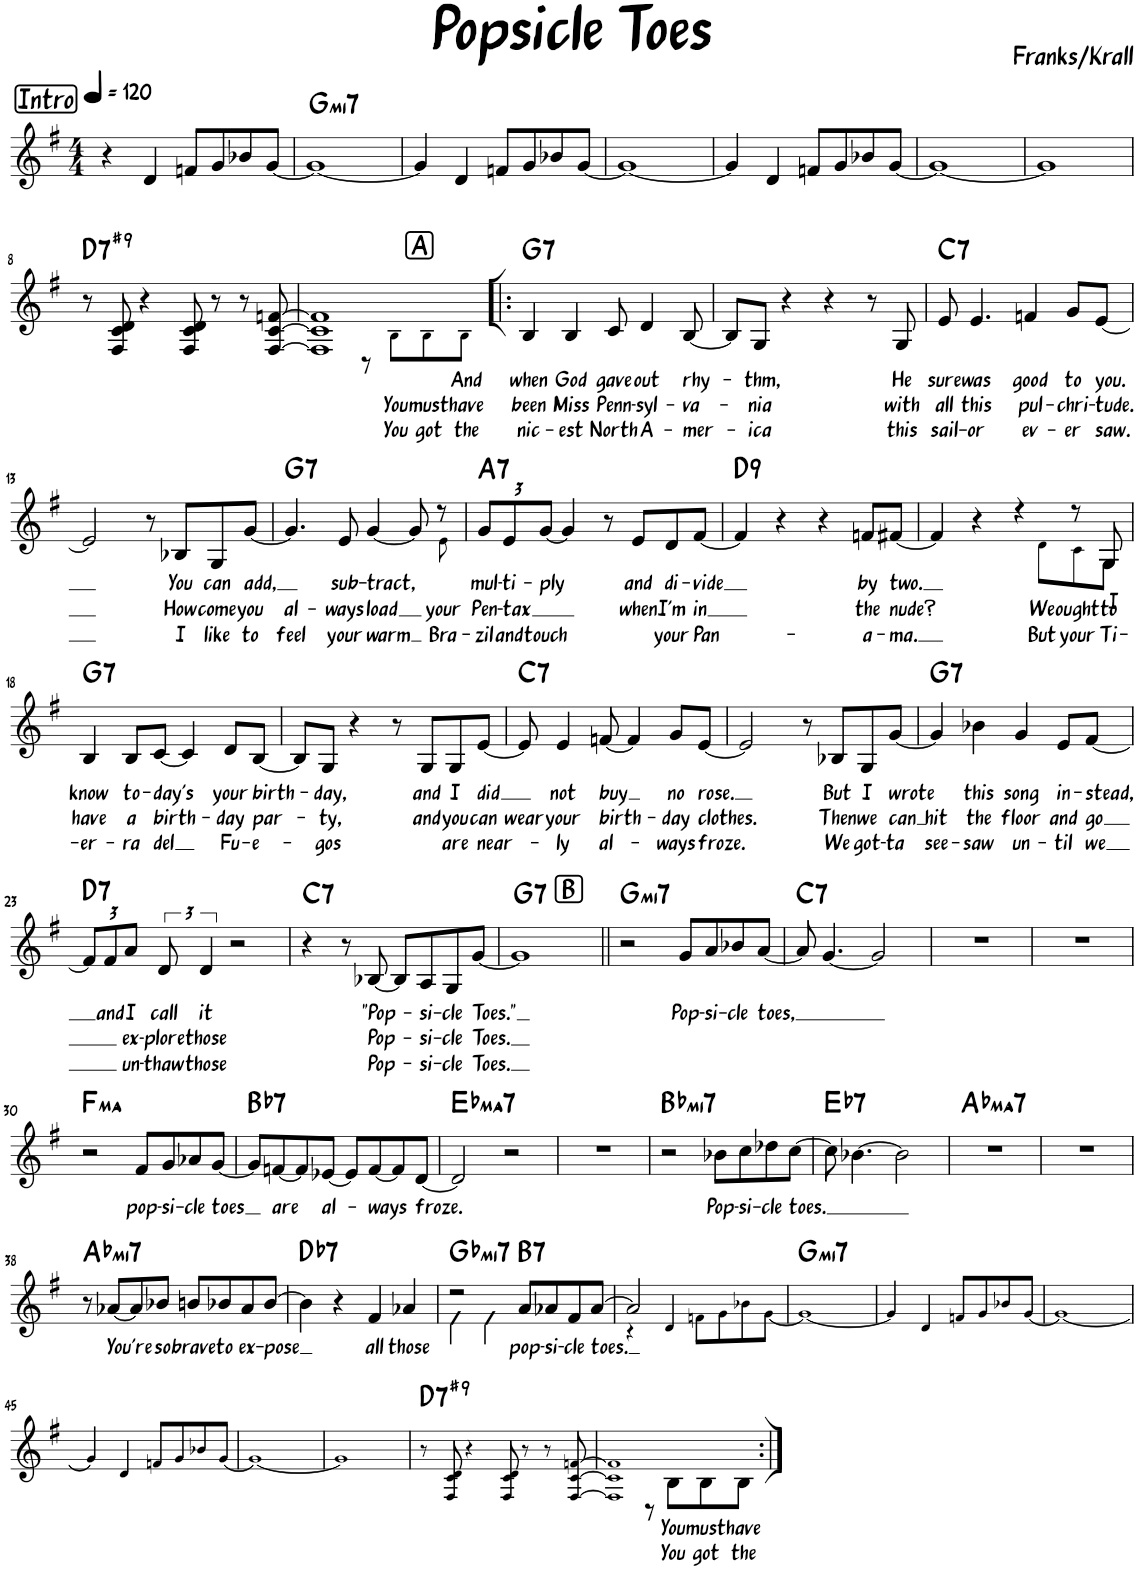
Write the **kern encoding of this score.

**kern	**text	**text	**text	**harte
*part1	*part1	*part1	*part1	*part1
*staff1	*staff1	*staff1	*staff1	*
*I"Piano	*	*	*	*
*I'Pno.	*	*	*	*
*clefG2	*	*	*	*
*k[f#]	*	*	*	*
*M4/4	*	*	*	*
*MM120	*	*	*	*
!!LO:REH:place=s1:a:rj:fs=14:t=Intro
=1	=1	=1	=1	=1
4r	.	.	.	.
4d/	.	.	.	.
8fn/L	.	.	.	.
8g/	.	.	.	.
8b-X/	.	.	.	.
[8g/J	.	.	.	.
=2	=2	=2	=2	=2
!	!	!	!	!LO:H:kt=mi7
1g_	.	.	.	G:min7
=3	=3	=3	=3	=3
4g/]	.	.	.	.
4d/	.	.	.	.
8fn/L	.	.	.	.
8g/	.	.	.	.
8b-X/	.	.	.	.
[8g/J	.	.	.	.
=4	=4	=4	=4	=4
1g_	.	.	.	.
=5	=5	=5	=5	=5
4g/]	.	.	.	.
4d/	.	.	.	.
8fn/L	.	.	.	.
8g/	.	.	.	.
8b-X/	.	.	.	.
[8g/J	.	.	.	.
=6	=6	=6	=6	=6
1g_	.	.	.	.
=7	=7	=7	=7	=7
1g]	.	.	.	.
!!LO:LB:g=z
=8	=8	=8	=8	=8
!	!	!	!	!LO:H:kt=7
8r	.	.	.	D:7(#9)
8F#/ 8c/ 8d/	.	.	.	.
4r	.	.	.	.
8F#/ 8c/ 8d/	.	.	.	.
8r	.	.	.	.
8r	.	.	.	.
[8F#/ [8c/ [8fn/	.	.	.	.
=9	=9	=9	=9	=9
*^	*	*	*	*
1F#] 1c] 1f]	2ryy	.	.	.	.
.	8r	.	.	.	.
!	!	!	!LO:LY:b	!LO:LY:b	!
.	8B!\L	.	You	You	.
!	!	!	!LO:LY:b	!LO:LY:b	!
.	8B!\	.	must	got	.
!	!	!LO:LY:b	!LO:LY:b	!LO:LY:b	!
.	8B!\J	And	have	the	.
!!LO:REH:place=s1:a:rj:fs=14:t=A	!!
=10!|:	=10!|:	=10!|:	=10!|:	=10!|:	=10!|:
!	!	!LO:LY:b	!LO:LY:b	!LO:LY:b	!LO:H:kt=7
*v	*v	*	*	*	*
4B/	when	been	nic-	G:7
!	!LO:LY:b	!LO:LY:b	!LO:LY:b	!
4B/	God	Miss	-est	.
!	!LO:LY:b	!LO:LY:b	!LO:LY:b	!
8c/	gave	Penn-	North	.
!	!LO:LY:b	!LO:LY:b	!LO:LY:b	!
4d/	out	-syl-	A-	.
!	!LO:LY:b	!LO:LY:b	!LO:LY:b	!
[8B/	rhy-	-va-	-mer-	.
=11	=11	=11	=11	=11
8B/L]	.	.	.	.
!	!LO:LY:b	!LO:LY:b	!LO:LY:b	!
8G/J	-thm,	-nia	-ica	.
4r	.	.	.	.
4r	.	.	.	.
8r	.	.	.	.
!	!LO:LY:b	!LO:LY:b	!LO:LY:b	!
8G/	He	with	this	.
=12	=12	=12	=12	=12
!	!LO:LY:b	!LO:LY:b	!LO:LY:b	!LO:H:kt=7
8e/	sure	all	sail-	C:7
!	!LO:LY:b	!LO:LY:b	!LO:LY:b	!
4.e/	was	this	-or	.
!	!LO:LY:b	!LO:LY:b	!LO:LY:b	!
4fn/	good	pul-	ev-	.
!	!LO:LY:b	!LO:LY:b	!LO:LY:b	!
8g/L	to	-chri-	-er	.
!	!LO:LY:b	!LO:LY:b	!LO:LY:b	!
[8e/J	you.	-tude.	saw.	.
!!LO:LB:g=z
=13	=13	=13	=13	=13
2e/]	.	.	.	.
8r	.	.	.	.
!	!LO:LY:b	!LO:LY:b	!LO:LY:b	!
8B-X/L	You	How	I	.
!	!LO:LY:b	!LO:LY:b	!LO:LY:b	!
8G/	can	come	like	.
!	!LO:LY:b	!LO:LY:b	!LO:LY:b	!
[8g/J	add,	you	to	.
=14	=14	=14	=14	=14
!	!	!LO:LY:b	!LO:LY:b	!LO:H:kt=7
*^	*	*	*	*
4.g/]	2..ryy	.	al-	feel	G:7
!	!	!LO:LY:b	!LO:LY:b	!LO:LY:b	!
8e/	.	sub-	-ways	your	.
!	!	!LO:LY:b	!LO:LY:b	!LO:LY:b	!
[4g/	.	-tract,	load	warm	.
8g/]	.	.	.	.	.
!	!	!	!LO:LY:b	!LO:LY:b	!
8r	8e!\	.	your	Bra-	.
*v	*v	*	*	*	*
=15	=15	=15	=15	=15
*Xbrackettup	*	*	*	*
*^	*	*	*	*
!	!	!LO:LY:b	!LO:LY:b	!LO:LY:b	!LO:H:kt=7
*v	*v	*	*	*	*
12g/L	mul-	Pen-	-zil	A:7
!	!LO:LY:b	!LO:LY:b	!LO:LY:b	!
12e/	-ti-	-tax	and	.
!	!LO:LY:b	!	!LO:LY:b	!
[12g/J	-ply	.	touch	.
4g/]	.	.	.	.
8r	.	.	.	.
!	!LO:LY:b	!LO:LY:b	!	!
8e/L	and	when	.	.
!	!LO:LY:b	!LO:LY:b	!LO:LY:b	!
8d/	di-	I'm	your	.
!	!LO:LY:b	!LO:LY:b	!LO:LY:b	!
[8f#/J	-vide	in	Pan-	.
=16	=16	=16	=16	=16
!	!	!	!	!LO:H:kt=9
4f#/]	.	.	.	D:9
4r	.	.	.	.
4r	.	.	.	.
!	!LO:LY:b	!LO:LY:b	!LO:LY:b	!
8fn/L	by	the	-a-	.
!	!LO:LY:b	!LO:LY:b	!LO:LY:b	!
[8f#X/J	two.	nude?	-ma.	.
=17	=17	=17	=17	=17
*^	*	*	*	*
4f#/]	8ryy	.	.	.	.
*v	*v	*	*	*	*
4r	.	.	.	.
4r	.	.	.	.
*^	*	*	*	*
!	!	!	!LO:LY:b	!LO:LY:b	!
.	8d!\L	.	We	But	.
!	!	!	!LO:LY:b	!LO:LY:b	!
8r	8c!\	.	ought	your	.
!	!	!LO:LY:b	!	!	!
!	!	!	!LO:LY:b	!LO:LY:b	!
8G/	8G\J	.	to	Ti-	.
!!LO:LB:g=z	!!
=18	=18	=18	=18	=18	=18
!	!	!LO:LY:b	!LO:LY:b	!LO:LY:b	!LO:H:kt=7
*v	*v	*	*	*	*
4B/	know	have	er-	G:7
!	!LO:LY:b	!LO:LY:b	!LO:LY:b	!
8B/L	to-	a	-ra	.
!	!LO:LY:b	!LO:LY:b	!LO:LY:b	!
[8c/J	-day's	birth-	del	.
4c/]	.	.	.	.
!	!LO:LY:b	!LO:LY:b	!LO:LY:b	!
8d/L	your	-day	Fu-	.
!	!LO:LY:b	!LO:LY:b	!LO:LY:b	!
[8B/J	birth-	par-	-e-	.
=19	=19	=19	=19	=19
8B/L]	.	.	.	.
!	!LO:LY:b	!LO:LY:b	!LO:LY:b	!
8G/J	-day,	-ty,	-gos	.
4r	.	.	.	.
8r	.	.	.	.
!	!LO:LY:b	!LO:LY:b	!	!
8G/L	and	and	.	.
!	!LO:LY:b	!LO:LY:b	!LO:LY:b	!
8G/	I	you	are	.
!	!LO:LY:b	!LO:LY:b	!LO:LY:b	!
[8e/J	did	can	near-	.
=20	=20	=20	=20	=20
!	!	!LO:LY:b	!	!LO:H:kt=7
8e/]	.	wear	.	C:7
!	!LO:LY:b	!LO:LY:b	!LO:LY:b	!
4e/	not	your	-ly	.
!	!LO:LY:b	!LO:LY:b	!LO:LY:b	!
[8fn/	buy	birth-	al-	.
4f/]	.	.	.	.
!	!LO:LY:b	!LO:LY:b	!LO:LY:b	!
8g/L	no	-day	-ways	.
!	!LO:LY:b	!LO:LY:b	!LO:LY:b	!
[8e/J	rose.	clothes.	froze.	.
=21	=21	=21	=21	=21
2e/]	.	.	.	.
8r	.	.	.	.
!	!LO:LY:b	!LO:LY:b	!LO:LY:b	!
8B-X/L	But	Then	We	.
!	!LO:LY:b	!LO:LY:b	!LO:LY:b	!
8G/	I	we	got-	.
!	!LO:LY:b	!LO:LY:b	!LO:LY:b	!
[8g/J	wrote	can	-ta	.
=22	=22	=22	=22	=22
!	!	!LO:LY:b	!LO:LY:b	!LO:H:kt=7
4g/]	.	hit	see-	G:7
!	!LO:LY:b	!LO:LY:b	!LO:LY:b	!
4b-X\	this	the	-saw	.
!	!LO:LY:b	!LO:LY:b	!LO:LY:b	!
4g/	song	floor	un-	.
!	!LO:LY:b	!LO:LY:b	!LO:LY:b	!
8e/L	in-	and	-til	.
!	!LO:LY:b	!LO:LY:b	!LO:LY:b	!
[8f#/J	-stead,	go	we	.
!!LO:LB:g=z
=23	=23	=23	=23	=23
!	!	!	!	!LO:H:kt=7
12f#/L]	.	.	.	D:7
!	!LO:LY:b	!	!	!
12f#/	and	.	.	.
!	!LO:LY:b	!LO:LY:b	!LO:LY:b	!
12a/J	I	ex-	un-	.
*brackettup	*	*	*	*
!	!LO:LY:b	!LO:LY:b	!LO:LY:b	!
12d/	call	-plore	-thaw	.
!	!LO:LY:b	!LO:LY:b	!LO:LY:b	!
6d/	it	those	those	.
2r	.	.	.	.
=24	=24	=24	=24	=24
!	!	!	!	!LO:H:kt=7
4r	.	.	.	C:7
8r	.	.	.	.
!	!LO:LY:b	!LO:LY:b	!LO:LY:b	!
[8B-X/	"Pop-	Pop-	Pop-	.
8B-/L]	.	.	.	.
!	!LO:LY:b	!LO:LY:b	!LO:LY:b	!
8A/	-si-	-si-	-si-	.
!	!LO:LY:b	!LO:LY:b	!LO:LY:b	!
8G/	-cle	-cle	-cle	.
!	!LO:LY:b	!LO:LY:b	!LO:LY:b	!
[8g/J	Toes."	Toes.	Toes.	.
=25	=25	=25	=25	=25
!	!	!	!	!LO:H:kt=7
1g]	.	.	.	G:7
!!LO:REH:place=s1:a:rj:fs=14:t=B
=26||	=26||	=26||	=26||	=26||
!	!	!	!	!LO:H:kt=mi7
2r	.	.	.	G:min7
!	!LO:LY:b	!	!	!
8g/L	Pop-	.	.	.
!	!LO:LY:b	!	!	!
8a/	-si-	.	.	.
!	!LO:LY:b	!	!	!
8b-X/	-cle	.	.	.
!	!LO:LY:b	!	!	!
[8a/J	toes,	.	.	.
=27	=27	=27	=27	=27
!	!	!	!	!LO:H:kt=7
8a/]	.	.	.	C:7
[4.g/	.	.	.	.
2g/]	.	.	.	.
=28	=28	=28	=28	=28
1r	.	.	.	.
=29	=29	=29	=29	=29
1r	.	.	.	.
!!LO:LB:g=z
=30	=30	=30	=30	=30
!	!	!	!	!LO:H:kt=ma
2r	.	.	.	F:maj
!	!LO:LY:b	!	!	!
8f#/L	pop-	.	.	.
!	!LO:LY:b	!	!	!
8g/	-si-	.	.	.
!	!LO:LY:b	!	!	!
8a-X/	-cle	.	.	.
!	!LO:LY:b	!	!	!
[8g/J	toes	.	.	.
=31	=31	=31	=31	=31
!	!	!	!	!LO:H:kt=7
8g/L]	.	.	.	Bb:7
!	!LO:LY:b	!	!	!
[8fn/	are	.	.	.
8f/]	.	.	.	.
!	!LO:LY:b	!	!	!
[8e-X/J	al-	.	.	.
8e-/L]	.	.	.	.
!	!LO:LY:b	!	!	!
[8f/	-ways	.	.	.
8f/]	.	.	.	.
!	!LO:LY:b	!	!	!
[8d/J	froze.	.	.	.
=32	=32	=32	=32	=32
!	!	!	!	!LO:H:kt=ma7
2d/]	.	.	.	Eb:maj7
2r	.	.	.	.
=33	=33	=33	=33	=33
1r	.	.	.	.
=34	=34	=34	=34	=34
!	!	!	!	!LO:H:kt=mi7
2r	.	.	.	Bb:min7
!	!LO:LY:b	!	!	!
8b-X\L	Pop-	.	.	.
!	!LO:LY:b	!	!	!
8cc\	-si-	.	.	.
!	!LO:LY:b	!	!	!
8dd-X\	-cle	.	.	.
!	!LO:LY:b	!	!	!
[8cc\J	toes.	.	.	.
=35	=35	=35	=35	=35
!	!	!	!	!LO:H:kt=7
8cc\]	.	.	.	Eb:7
[4.b-X\	.	.	.	.
2b-\]	.	.	.	.
=36	=36	=36	=36	=36
!	!	!	!	!LO:H:kt=ma7
1r	.	.	.	Ab:maj7
=37	=37	=37	=37	=37
1r	.	.	.	.
!!LO:LB:g=z
=38	=38	=38	=38	=38
!	!	!	!	!LO:H:kt=mi7
8r	.	.	.	Ab:min7
!	!LO:LY:b	!	!	!
[8a-X/L	You're	.	.	.
8a-/]	.	.	.	.
!	!LO:LY:b	!	!	!
8b-X/J	so	.	.	.
!	!LO:LY:b	!	!	!
8bn/L	brave	.	.	.
!	!LO:LY:b	!	!	!
8b-X/	to	.	.	.
!	!LO:LY:b	!	!	!
8a-/	ex-	.	.	.
!	!LO:LY:b	!	!	!
[8b-/J	-pose	.	.	.
=39	=39	=39	=39	=39
!	!	!	!	!LO:H:kt=7
4b-\]	.	.	.	Db:7
4r	.	.	.	.
!	!LO:LY:b	!	!	!
4f#/	all	.	.	.
!	!LO:LY:b	!	!	!
4a-X/	those	.	.	.
=40	=40	=40	=40	=40
*^	*	*	*	*
!	!	!	!	!	!LO:H:kt=mi7
2r	4f#!\	.	.	.	Gb:min7
.	4f#!\	.	.	.	.
!	!	!LO:LY:b	!	!	!LO:H:kt=7
8a/L	2ryy	pop-	.	.	B:7
!	!	!LO:LY:b	!	!	!
8a-X/	.	-si-	.	.	.
!	!	!LO:LY:b	!	!	!
8f#/	.	-cle	.	.	.
!	!	!LO:LY:b	!	!	!
[8a-/J	.	toes.	.	.	.
=41	=41	=41	=41	=41	=41
2a-/]	4r	.	.	.	.
.	4d!/	.	.	.	.
2ryy	8fn!\L	.	.	.	.
.	8g!\	.	.	.	.
.	8b-X!\	.	.	.	.
.	[8g!\J	.	.	.	.
=42	=42	=42	=42	=42	=42
!	!	!	!	!	!LO:H:kt=mi7
1ryy	1g!_	.	.	.	G:min7
=43	=43	=43	=43	=43	=43
4ryy	4g!/]	.	.	.	.
4d!/	2.ryy	.	.	.	.
8fn!/L	.	.	.	.	.
8g!/	.	.	.	.	.
8b-X!/	.	.	.	.	.
[8g!/J	.	.	.	.	.
*v	*v	*	*	*	*
=44	=44	=44	=44	=44
1g!_	.	.	.	.
!!LO:LB:g=z
=45	=45	=45	=45	=45
4g!/]	.	.	.	.
4d!/	.	.	.	.
8fn!/L	.	.	.	.
8g!/	.	.	.	.
8b-X!/	.	.	.	.
[8g!/J	.	.	.	.
=46	=46	=46	=46	=46
1g!_	.	.	.	.
=47	=47	=47	=47	=47
1g!]	.	.	.	.
=48	=48	=48	=48	=48
!	!	!	!	!LO:H:kt=7
8r	.	.	.	D:7(#9)
8F#!/ 8c!/ 8d!/	.	.	.	.
4r	.	.	.	.
8F#!/ 8c!/ 8d!/	.	.	.	.
8r	.	.	.	.
8r	.	.	.	.
[8F#!/ [8c!/ [8fn!/	.	.	.	.
=49	=49	=49	=49	=49
*^	*	*	*	*
1F#!] 1c!] 1f!]	2ryy	.	.	.	.
.	8r	.	.	.	.
!	!	!LO:LY:b	!LO:LY:b	!	!
.	8B\L	You	You	.	.
!	!	!LO:LY:b	!LO:LY:b	!	!
.	8B\	must	got	.	.
!	!	!LO:LY:b	!LO:LY:b	!	!
.	8B\J	have	the	.	.
*v	*v	*	*	*	*
=:|!	=:|!	=:|!	=:|!	=:|!
*-	*-	*-	*-	*-
